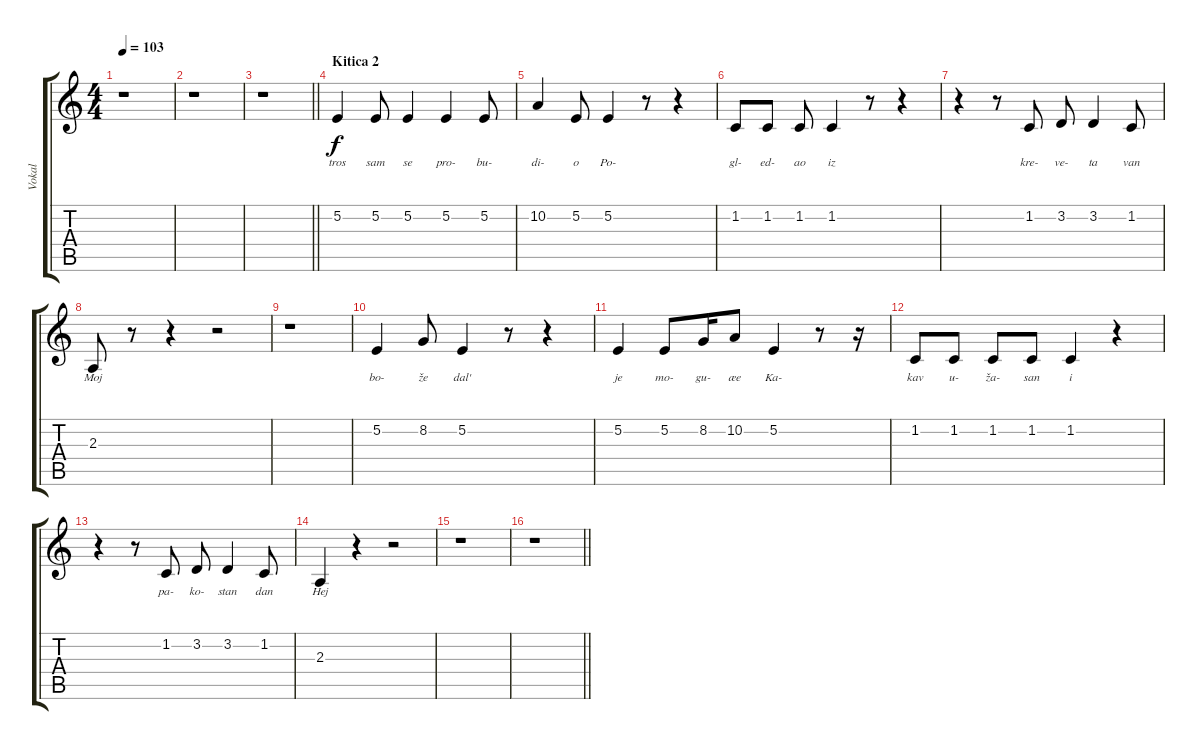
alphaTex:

\track ("Vokal" "Vokal") {instrument lead6voice}
\staff {score tabs}
\tuning (E4 B3 G3 D3 A2 E2) {hide}
\ts (4 4)
\tempo 103
\clef g2
\ks aminor
r.1{dy f} |
r.1 |
\barLineRight lightlight
r.1 |
\section ("" "Kitica 2")
5.2.4{lyrics (0 "tros") lyrics (1 "") lyrics (2 "") lyrics (3 "") lyrics (4 "")} 5.2.8{lyrics (0 "sam") lyrics (1 "") lyrics (2 "") lyrics (3 "") lyrics (4 "")} 5.2.4{lyrics (0 "se") lyrics (1 "") lyrics (2 "") lyrics (3 "") lyrics (4 "")} 5.2.4{lyrics (0 "pro-") lyrics (1 "") lyrics (2 "") lyrics (3 "") lyrics (4 "")} 5.2.8{lyrics (0 "bu-") lyrics (1 "") lyrics (2 "") lyrics (3 "") lyrics (4 "")} |
10.2.4{lyrics (0 "di-") lyrics (1 "") lyrics (2 "") lyrics (3 "") lyrics (4 "")} 5.2.8{lyrics (0 "o") lyrics (1 "") lyrics (2 "") lyrics (3 "") lyrics (4 "")} 5.2.4{lyrics (0 "Po-") lyrics (1 "") lyrics (2 "") lyrics (3 "") lyrics (4 "")} r.8 r.4 |
1.2.8{lyrics (0 "gl-") lyrics (1 "") lyrics (2 "") lyrics (3 "") lyrics (4 "")} 1.2.8{lyrics (0 "ed-") lyrics (1 "") lyrics (2 "") lyrics (3 "") lyrics (4 "")} 1.2.8{lyrics (0 "ao") lyrics (1 "") lyrics (2 "") lyrics (3 "") lyrics (4 "")} 1.2.4{lyrics (0 "iz") lyrics (1 "") lyrics (2 "") lyrics (3 "") lyrics (4 "")} r.8 r.4 |
r.4 r.8 1.2.8{lyrics (0 "kre-") lyrics (1 "") lyrics (2 "") lyrics (3 "") lyrics (4 "")} 3.2.8{lyrics (0 "ve-") lyrics (1 "") lyrics (2 "") lyrics (3 "") lyrics (4 "")} 3.2.4{lyrics (0 "ta") lyrics (1 "") lyrics (2 "") lyrics (3 "") lyrics (4 "")} 1.2.8{lyrics (0 "van") lyrics (1 "") lyrics (2 "") lyrics (3 "") lyrics (4 "")} |
2.3.8{lyrics (0 "Moj") lyrics (1 "") lyrics (2 "") lyrics (3 "") lyrics (4 "")} r.8 r.4 r.2 |
r.1 |
5.2.4{lyrics (0 "bo-") lyrics (1 "") lyrics (2 "") lyrics (3 "") lyrics (4 "")} 8.2.8{lyrics (0 "že") lyrics (1 "") lyrics (2 "") lyrics (3 "") lyrics (4 "")} 5.2.4{lyrics (0 "dal'") lyrics (1 "") lyrics (2 "") lyrics (3 "") lyrics (4 "")} r.8 r.4 |
5.2.4{lyrics (0 "je") lyrics (1 "") lyrics (2 "") lyrics (3 "") lyrics (4 "")} 5.2.8{lyrics (0 "mo-") lyrics (1 "") lyrics (2 "") lyrics (3 "") lyrics (4 "")} 8.2.16{lyrics (0 "gu-") lyrics (1 "") lyrics (2 "") lyrics (3 "") lyrics (4 "")} 10.2.8{lyrics (0 "æe") lyrics (1 "") lyrics (2 "") lyrics (3 "") lyrics (4 "")} 5.2.4{lyrics (0 "Ka-") lyrics (1 "") lyrics (2 "") lyrics (3 "") lyrics (4 "")} r.8 r.16 |
1.2.8{lyrics (0 "kav") lyrics (1 "") lyrics (2 "") lyrics (3 "") lyrics (4 "")} 1.2.8{lyrics (0 "u-") lyrics (1 "") lyrics (2 "") lyrics (3 "") lyrics (4 "")} 1.2.8{lyrics (0 "ža-") lyrics (1 "") lyrics (2 "") lyrics (3 "") lyrics (4 "")} 1.2.8{lyrics (0 "san") lyrics (1 "") lyrics (2 "") lyrics (3 "") lyrics (4 "")} 1.2.4{lyrics (0 "i") lyrics (1 "") lyrics (2 "") lyrics (3 "") lyrics (4 "")} r.4 |
r.4 r.8 1.2.8{lyrics (0 "pa-") lyrics (1 "") lyrics (2 "") lyrics (3 "") lyrics (4 "")} 3.2.8{lyrics (0 "ko-") lyrics (1 "") lyrics (2 "") lyrics (3 "") lyrics (4 "")} 3.2.4{lyrics (0 "stan") lyrics (1 "") lyrics (2 "") lyrics (3 "") lyrics (4 "")} 1.2.8{lyrics (0 "dan") lyrics (1 "") lyrics (2 "") lyrics (3 "") lyrics (4 "")} |
2.3.4{lyrics (0 "Hej") lyrics (1 "") lyrics (2 "") lyrics (3 "") lyrics (4 "")} r.4 r.2 |
r.1 |
\barLineRight lightlight
r.1
